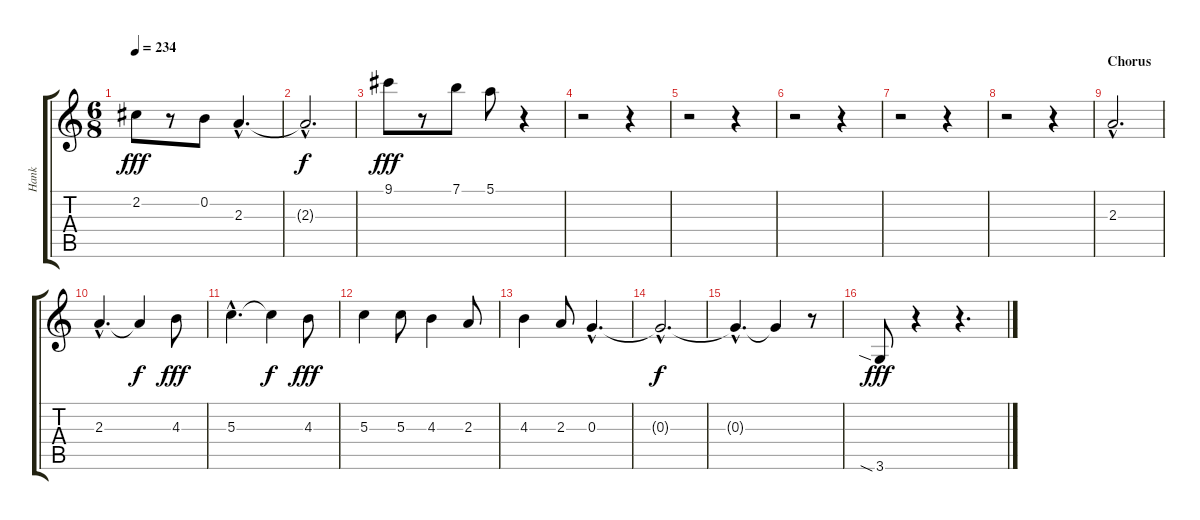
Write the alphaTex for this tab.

\track ("Hank" "Hank") {instrument electricguitarclean}
\staff {score tabs}
\tuning (E4 B3 G3 D3 A2 E2) {hide}
\ts (6 8)
\tempo 234
\clef g2
\ks c
2.2.8{dy fff} r.8 0.2.8 2.3{hac}.4{d} |
2.3{hac t}.2{d dy f} |
9.1.8{dy fff instrument electricguitarmuted} r.8 7.1.8 5.1.8 r.4 |
r.2 r.4 |
r.2 r.4 |
r.2 r.4 |
r.2 r.4 |
r.2 r.4 |
\section ("" "Chorus")
2.3{hac}.2{d instrument acousticguitarsteel} |
2.3{hac}.4{d} 2.3{t}.4{dy f} 4.3.8{dy fff} |
5.3{hac}.4{d} 5.3{t}.4{dy f} 4.3.8{dy fff} |
5.3.4 5.3.8 4.3.4 2.3.8 |
4.3.4 2.3.8 0.3{hac}.4{d} |
0.3{hac t}.2{d dy f} |
0.3{hac t}.4{d} 0.3{t}.4 r.8 |
3.6{sia}.8{dy fff} r.4 r.4{d}
